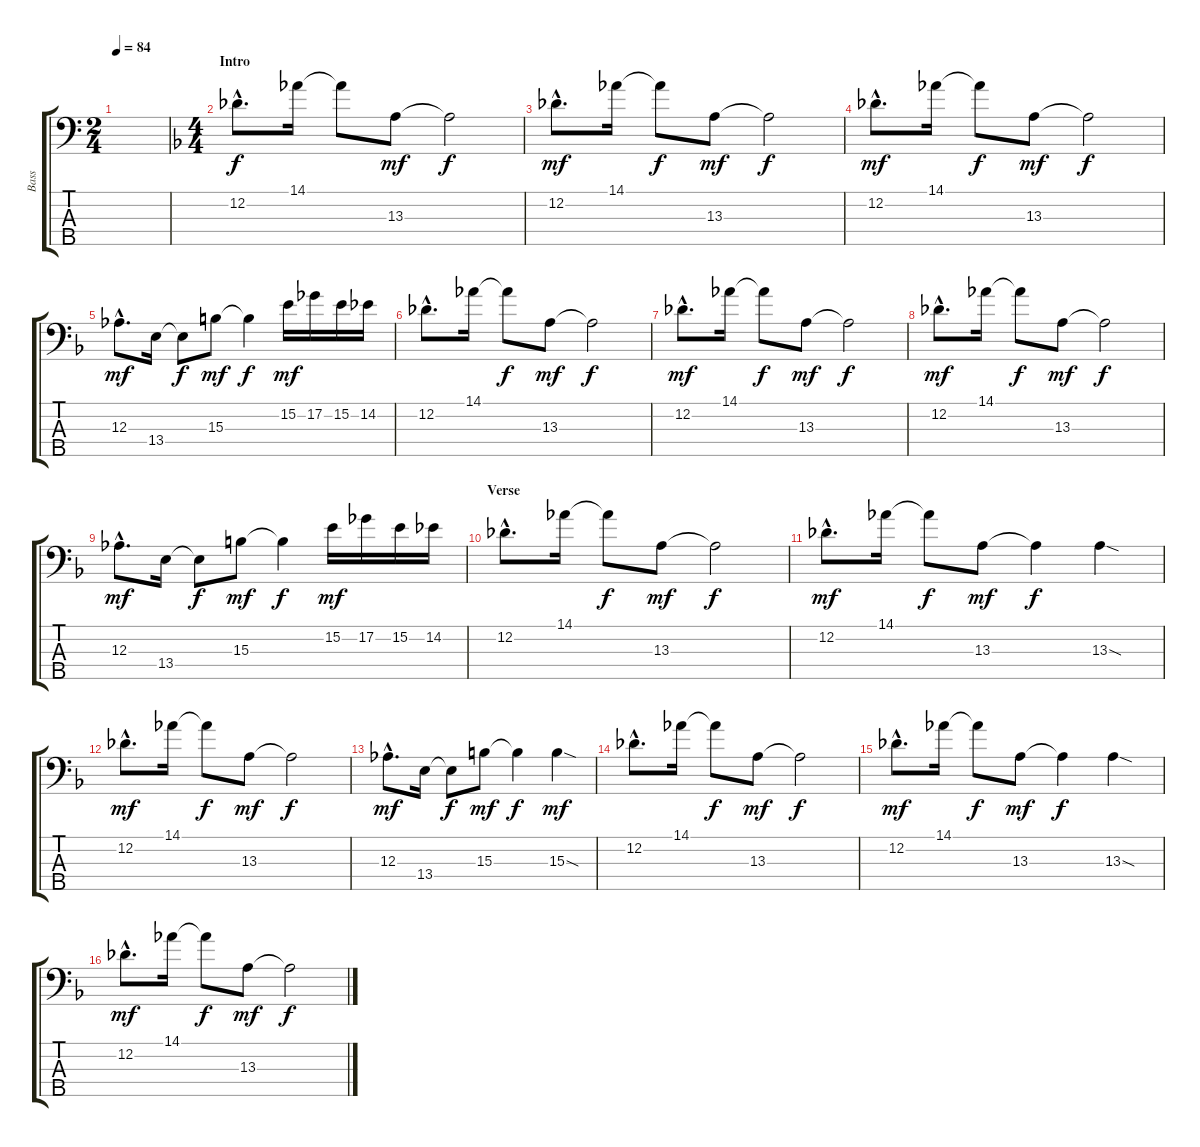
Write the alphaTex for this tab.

\track ("Bass" "Bass") {instrument electricbassfinger}
\staff {score tabs}
\tuning (Gb2 Db2 Ab1 Eb1 Bb0) {hide}
\ts (2 4)
\tempo 84
\clef f4
\ks c
|
\ts (4 4)
\section ("" "Intro")
\ks dminor
12.2{hac}.8{d} 14.1.16 14.1{t}.8{dy f} 13.3.8{dy mf} 13.3{t}.2{dy f} |
12.2{hac}.8{d dy mf} 14.1.16 14.1{t}.8{dy f} 13.3.8{dy mf} 13.3{t}.2{dy f} |
12.2{hac}.8{d dy mf} 14.1.16 14.1{t}.8{dy f} 13.3.8{dy mf} 13.3{t}.2{dy f} |
12.3{hac}.8{d dy mf} 13.4.16 13.4{t}.8{dy f} 15.3.8{dy mf} 15.3{t}.4{dy f} 15.2.16{dy mf} 17.2.16 15.2.16 14.2.16 |
12.2{hac}.8{d} 14.1.16 14.1{t}.8{dy f} 13.3.8{dy mf} 13.3{t}.2{dy f} |
12.2{hac}.8{d dy mf} 14.1.16 14.1{t}.8{dy f} 13.3.8{dy mf} 13.3{t}.2{dy f} |
12.2{hac}.8{d dy mf} 14.1.16 14.1{t}.8{dy f} 13.3.8{dy mf} 13.3{t}.2{dy f} |
12.3{hac}.8{d dy mf} 13.4.16 13.4{t}.8{dy f} 15.3.8{dy mf} 15.3{t}.4{dy f} 15.2.16{dy mf} 17.2.16 15.2.16 14.2.16 |
\section ("" "Verse")
12.2{hac}.8{d} 14.1.16 14.1{t}.8{dy f} 13.3.8{dy mf} 13.3{t}.2{dy f} |
12.2{hac}.8{d dy mf} 14.1.16 14.1{t}.8{dy f} 13.3.8{dy mf} 13.3{t}.4{dy f} 13.3{sod}.4 |
12.2{hac}.8{d dy mf} 14.1.16 14.1{t}.8{dy f} 13.3.8{dy mf} 13.3{t}.2{dy f} |
12.3{hac}.8{d dy mf} 13.4.16 13.4{t}.8{dy f} 15.3.8{dy mf} 15.3{t}.4{dy f} 15.3{sod}.4{dy mf} |
12.2{hac}.8{d} 14.1.16 14.1{t}.8{dy f} 13.3.8{dy mf} 13.3{t}.2{dy f} |
12.2{hac}.8{d dy mf} 14.1.16 14.1{t}.8{dy f} 13.3.8{dy mf} 13.3{t}.4{dy f} 13.3{sod}.4 |
12.2{hac}.8{d dy mf} 14.1.16 14.1{t}.8{dy f} 13.3.8{dy mf} 13.3{t}.2{dy f}
